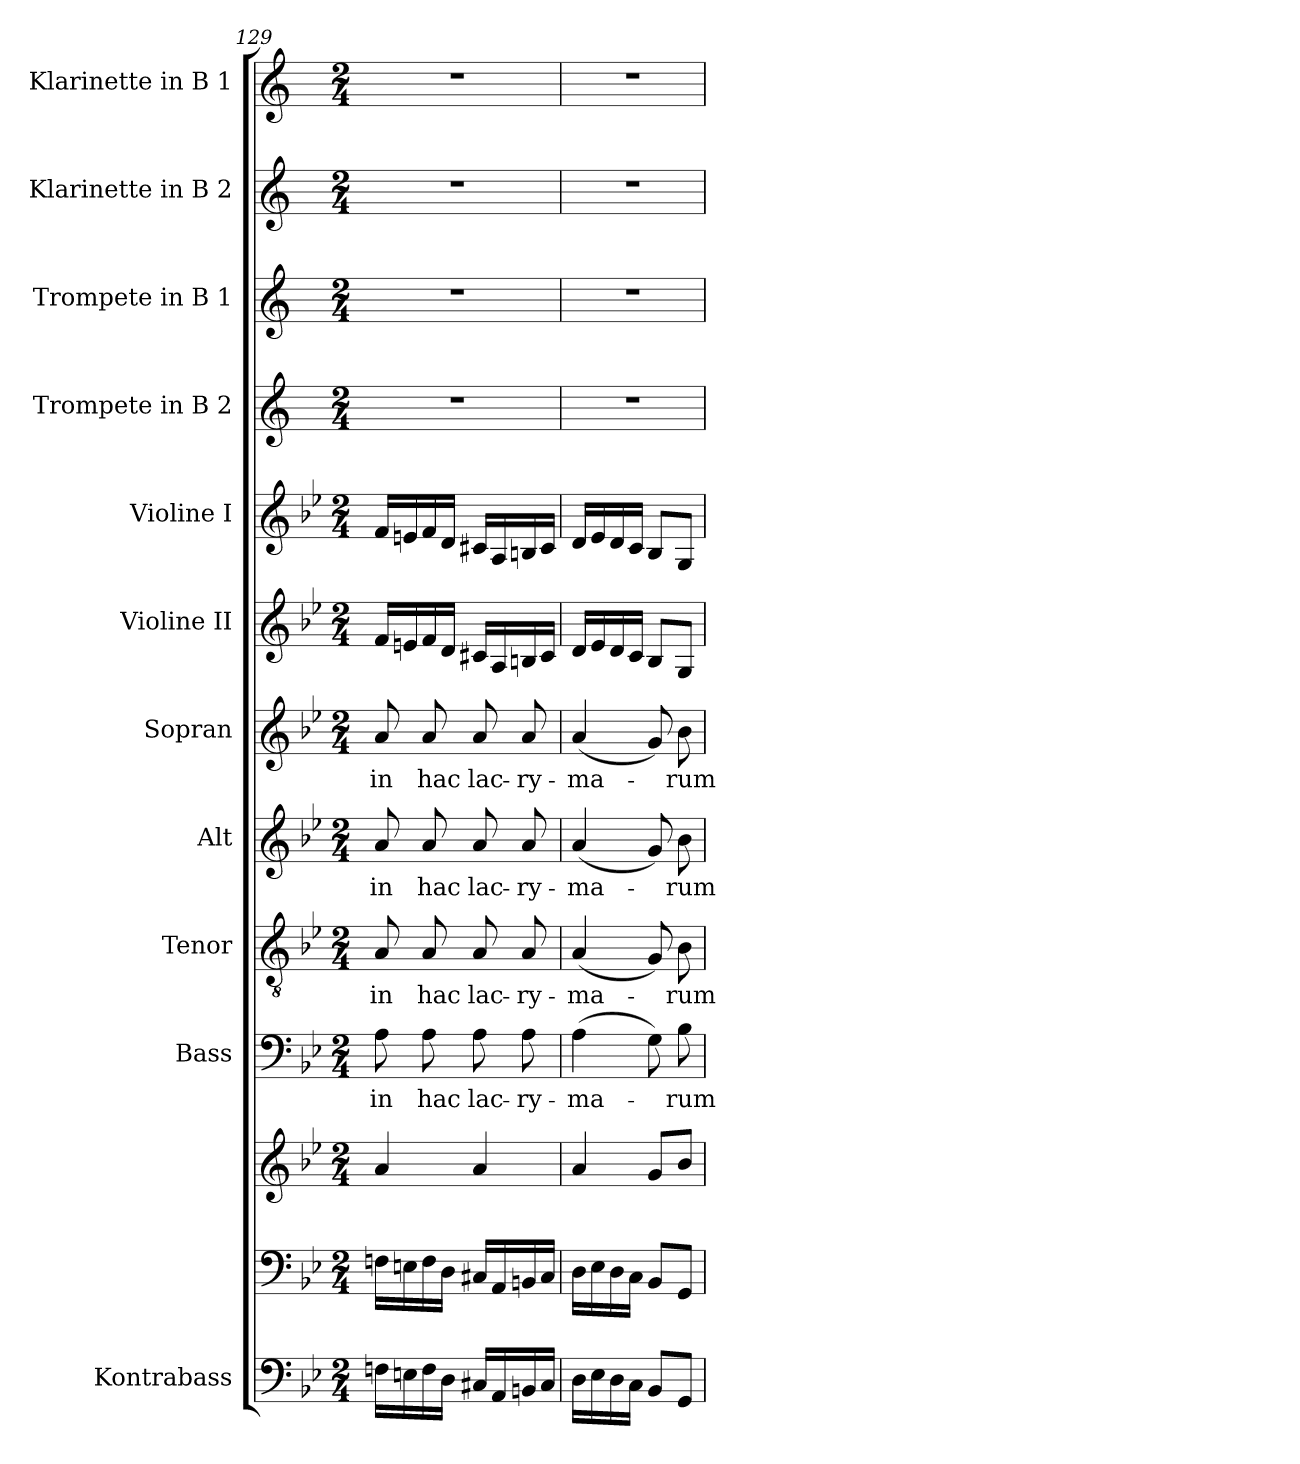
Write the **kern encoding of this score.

**kern	**kern	**kern	**kern	**text	**kern	**text	**kern	**text	**kern	**text	**kern	**kern	**kern	**kern	**kern	**kern
*part12	*part11	*part11	*part10	*part10	*part9	*part9	*part8	*part8	*part7	*part7	*part6	*part5	*part4	*part3	*part2	*part1
*staff13	*staff12	*staff11	*staff10	*staff10	*staff9	*staff9	*staff8	*staff8	*staff7	*staff7	*staff6	*staff5	*staff4	*staff3	*staff2	*staff1
*I"Kontrabass	*	*	*I"Bass	*	*I"Tenor	*	*I"Alt	*	*I"Sopran	*	*I"Violine II	*I"Violine I	*I"Trompete in B 2	*I"Trompete in B 1	*I"Klarinette in B 2	*I"Klarinette in B 1
*I'Kb.	*	*	*I'B	*	*I'T	*	*I'A	*	*I'S	*	*I'Vl. II	*I'Vl. I	*	*	*	*
!!LO:PB:g=z
*clefF4	*clefF4	*clefG2	*clefF4	*	*clefGv2	*	*clefG2	*	*clefG2	*	*clefG2	*clefG2	*clefG2	*clefG2	*clefG2	*clefG2
*ITrd7c12	*	*	*	*	*	*	*	*	*	*	*	*	*ITrd1c2	*ITrd1c2	*ITrd1c2	*ITrd1c2
*k[b-e-]	*k[b-e-]	*k[b-e-]	*k[b-e-]	*	*k[b-e-]	*	*k[b-e-]	*	*k[b-e-]	*	*k[b-e-]	*k[b-e-]	*k[b-e-]	*k[b-e-]	*k[b-e-]	*k[b-e-]
*B-:	*B-:	*B-:	*B-:	*	*B-:	*	*B-:	*	*B-:	*	*B-:	*B-:	*B-:	*B-:	*B-:	*B-:
*M2/4	*M2/4	*M2/4	*M2/4	*	*M2/4	*	*M2/4	*	*M2/4	*	*M2/4	*M2/4	*M2/4	*M2/4	*M2/4	*M2/4
=129	=129	=129	=129	=129	=129	=129	=129	=129	=129	=129	=129	=129	=129	=129	=129	=129
!	!	!	!	!LO:LY:b	!	!LO:LY:b	!	!LO:LY:b	!	!LO:LY:b	!	!	!	!	!	!
16FFn\LL	16Fn\LL	4a/	8A\	in	8A/	in	8a/	in	8a/	in	16f/LL	16f/LL	2r	2r	2r	2r
16EEn\	16En\	.	.	.	.	.	.	.	.	.	16en/	16en/	.	.	.	.
!	!	!	!	!LO:LY:b	!	!LO:LY:b	!	!LO:LY:b	!	!LO:LY:b	!	!	!	!	!	!
16FF\	16F\	.	8A\	hac	8A/	hac	8a/	hac	8a/	hac	16f/	16f/	.	.	.	.
16DD\JJ	16D\JJ	.	.	.	.	.	.	.	.	.	16d/JJ	16d/JJ	.	.	.	.
!	!	!	!	!LO:LY:b	!	!LO:LY:b	!	!LO:LY:b	!	!LO:LY:b	!	!	!	!	!	!
16CC#X/LL	16C#X/LL	4a/	8A\	lac-	8A/	lac-	8a/	lac-	8a/	lac-	16c#X/LL	16c#X/LL	.	.	.	.
16AAA/	16AA/	.	.	.	.	.	.	.	.	.	16A/	16A/	.	.	.	.
!	!	!	!	!LO:LY:b	!	!LO:LY:b	!	!LO:LY:b	!	!LO:LY:b	!	!	!	!	!	!
16BBBn/	16BBn/	.	8A\	-ry-	8A/	-ry-	8a/	-ry-	8a/	-ry-	16Bn/	16Bn/	.	.	.	.
16CC#/JJ	16C#/JJ	.	.	.	.	.	.	.	.	.	16c#/JJ	16c#/JJ	.	.	.	.
=130	=130	=130	=130	=130	=130	=130	=130	=130	=130	=130	=130	=130	=130	=130	=130	=130
!	!	!	!	!LO:LY:b	!	!LO:LY:b	!	!LO:LY:b	!	!LO:LY:b	!	!	!	!	!	!
16DD\LL	16D\LL	4a/	(>4A\	-ma-	(<4A/	-ma-	(<4a/	-ma-	(<4a/	-ma-	16d/LL	16d/LL	2r	2r	2r	2r
16EE-\	16E-\	.	.	.	.	.	.	.	.	.	16e-/	16e-/	.	.	.	.
16DD\	16D\	.	.	.	.	.	.	.	.	.	16d/	16d/	.	.	.	.
16CC\JJ	16C\JJ	.	.	.	.	.	.	.	.	.	16c/JJ	16c/JJ	.	.	.	.
8BBB-/L	8BB-/L	8g/L	8G\)	.	8G/)	.	8g/)	.	8g/)	.	8B-/L	8B-/L	.	.	.	.
!	!	!	!	!LO:LY:b	!	!LO:LY:b	!	!LO:LY:b	!	!LO:LY:b	!	!	!	!	!	!
8GGG/J	8GG/J	8b-/J	8B-\	-rum	8B-\	-rum	8b-\	-rum	8b-\	-rum	8G/J	8G/J	.	.	.	.
=	=	=	=	=	=	=	=	=	=	=	=	=	=	=	=	=
*-	*-	*-	*-	*-	*-	*-	*-	*-	*-	*-	*-	*-	*-	*-	*-	*-
